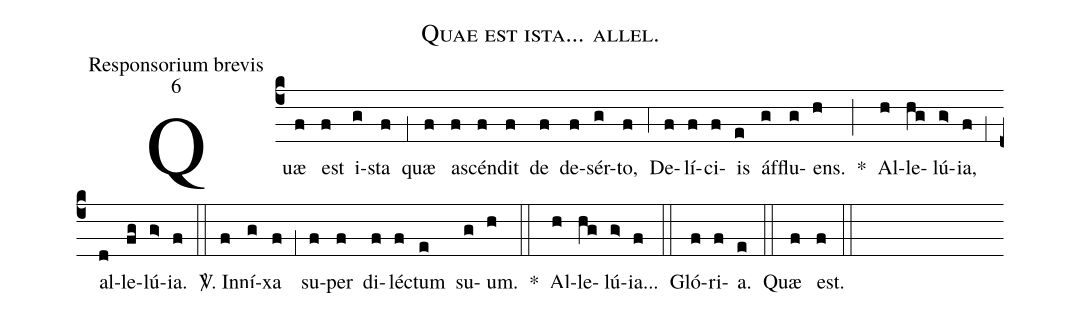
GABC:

name:Quae est ista... allel.;
office-part:Responsorium brevis;
mode:6;
%%
(c4) Quæ(f) est(f) i(g)sta(f) (,1) quæ(f) a(f)scén(f)dit(f) de(f) de(f)sér(g)to,(f) (,4) De(f)lí(f)ci(f)is(e) áf(g)flu(g)ens.(h) *(;) Al(h)le(hg)lú(g>)ia,(f) (,1) al(d)le(fg)lú(g>)ia.(f) (::)

<sp>V/</sp>. In(f)ní(g)xa(f) (,1) su(f)per(f) di(f)lé(f)ctum(e) su(g)um.(h) *(::) Al(h)le(hg)lú(g>)ia...(f) (::)

Gló(f)ri(f)a.(e) (::)
Quæ(f) est.(f) (::)
